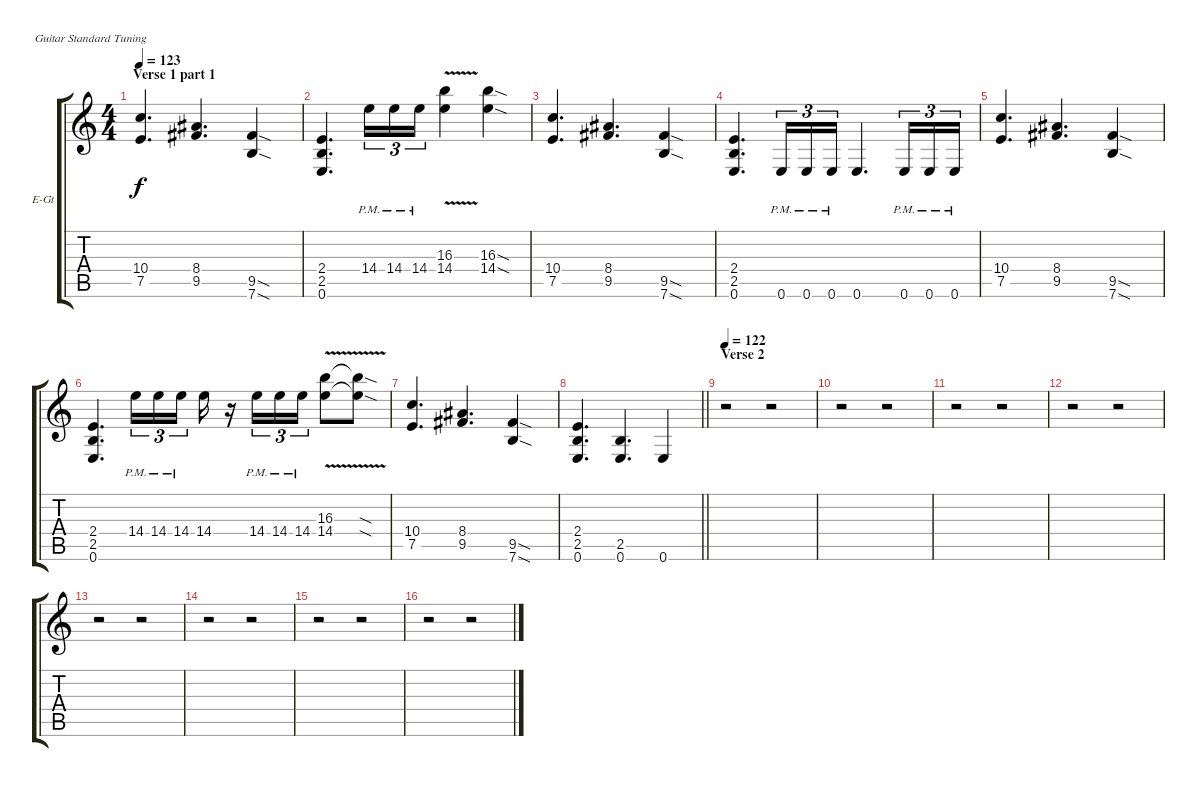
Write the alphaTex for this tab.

\bracketExtendMode groupsimilarinstruments
\firstSystemTrackNameOrientation horizontal
\otherSystemsTrackNameOrientation horizontal
\track ("Jason Gobel" "E-Gt") {instrument distortionguitar}
\staff {score tabs}
\tuning (E4 B3 G3 D3 A2 E2)
\ts (4 4)
\section ("" "Verse 1 part 1")
\tempo 123
\clef g2
\ks c
(10.4 7.5).4{d dy f instrument distortionguitar} (9.5 8.4).4{d} (9.5{sod} 7.6{sod}).4 |
(2.4 2.5 0.6).4{d} 14.4{pm}.16{tu (3 2)} 14.4{pm}.16{tu (3 2)} 14.4{pm}.16{tu (3 2)} (16.3{v} 14.4{v}).4 (16.3{sod} 14.4{sod}).4 |
(10.4 7.5).4{d} (9.5 8.4).4{d} (9.5{sod} 7.6{sod}).4 |
(2.4 2.5 0.6).4{d} 0.6{pm}.16{tu (3 2)} 0.6{pm}.16{tu (3 2)} 0.6{pm}.16{tu (3 2)} 0.6.4{d} 0.6{pm}.16{tu (3 2)} 0.6{pm}.16{tu (3 2)} 0.6{pm}.16{tu (3 2)} |
(10.4 7.5).4{d} (9.5 8.4).4{d} (9.5{sod} 7.6{sod}).4 |
(2.4 2.5 0.6).4{d} 14.4{pm}.16{tu (3 2)} 14.4{pm}.16{tu (3 2)} 14.4{pm}.16{tu (3 2)} 14.4.16 r.16 14.4{pm}.16{tu (3 2)} 14.4{pm}.16{tu (3 2)} 14.4{pm}.16{tu (3 2)} (16.3{v} 14.4{v}).8 (16.3{sod t} 14.4{sod t}).8 |
(10.4 7.5).4{d} (9.5 8.4).4{d} (9.5{sod} 7.6{sod}).4 |
\barLineRight lightlight
(2.4 2.5 0.6).4{d} (2.5 0.6).4{d} 0.6.4 |
\section ("" "Verse 2")
\tempo 122
r.2 r.2 |
r.2 r.2 |
r.2 r.2 |
r.2 r.2 |
r.2 r.2 |
r.2 r.2 |
r.2 r.2 |
r.2 r.2
